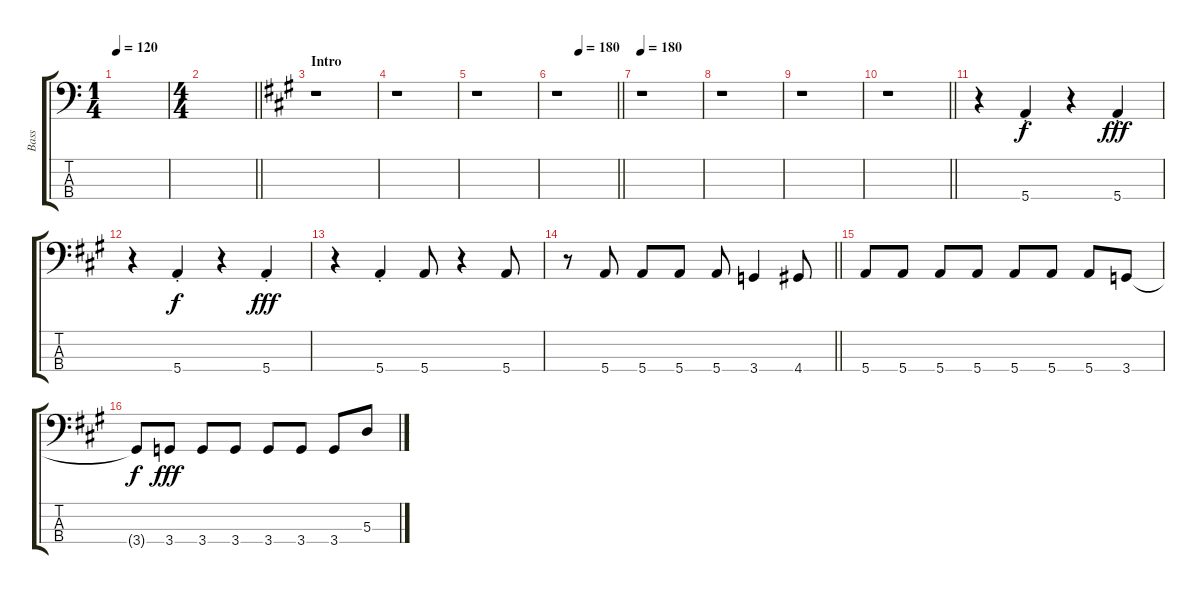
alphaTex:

\track ("Bass" "Bass") {instrument electricbasspick}
\staff {score tabs}
\tuning (G2 D2 A1 E1) {hide}
\ts (1 4)
\tempo 120
\clef f4
\ks c
|
\ts (4 4)
\barLineRight lightlight
|
\section ("" "Intro")
\ks a
r.1 |
r.1 |
r.1 |
\tempo (180 0.375)
\barLineRight lightlight
r.1 |
\tempo 180
r.1 |
r.1 |
r.1 |
\barLineRight lightlight
r.1 |
r.4 5.4{st}.4 r.4 5.4{st}.4{dy fff} |
r.4 5.4{st}.4{dy f} r.4 5.4{st}.4{dy fff} |
r.4 5.4{st}.4 5.4.8 r.4 5.4.8 |
\barLineRight lightlight
r.8 5.4.8 5.4.8 5.4.8 5.4.8 3.4.4 4.4.8 |
5.4.8 5.4.8 5.4.8 5.4.8 5.4.8 5.4.8 5.4.8 3.4.8 |
3.4{t}.8{dy f} 3.4.8{dy fff} 3.4.8 3.4.8 3.4.8 3.4.8 3.4.8 5.3.8
